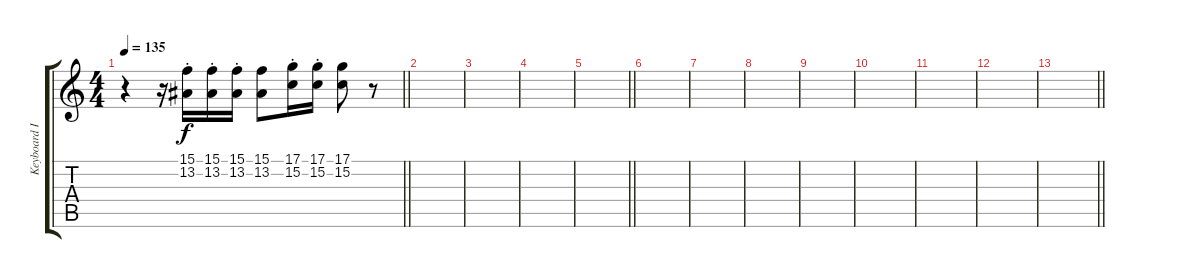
\track ("Keyboard I" "Keyboard I") {instrument harpsichord}
\staff {score tabs}
\tuning (D4 A3 F3 C3 G2 C2) {hide}
\ts (4 4)
\tempo 135
\clef g2
\barLineRight lightlight
\ks c
r.4{dy f volume 14} r.16 (15.1{st} 13.2{st}).16{volume 11} (15.1{st} 13.2{st}).16 (15.1{st} 13.2{st}).16 (15.1 13.2).8 (17.1{st} 15.2{st}).16 (17.1{st} 15.2{st}).16 (17.1 15.2).8 r.8 |
|
|
|
\barLineRight lightlight
|
|
|
|
|
|
|
|
\barLineRight lightlight
